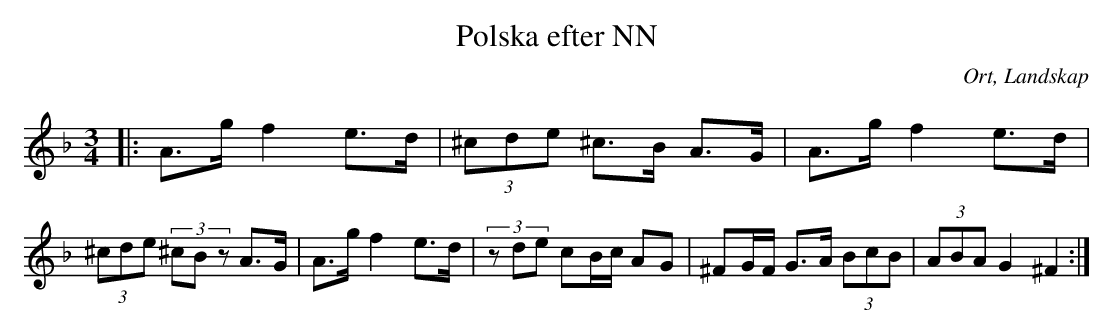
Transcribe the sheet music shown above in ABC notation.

X:1
T:Polska efter NN
O:Ort, Landskap
M:3/4
L:1/8
K:Dm
|: A>g f2 e>d|(3^cde ^c>B A>G|A>g f2 e>d|(3^cde (3^cBz A>G|A>g f2 e>d|(3zde cB/c/ AG|^FG/F/ G>A (3BcB  |(3ABA G2 ^F2:|
